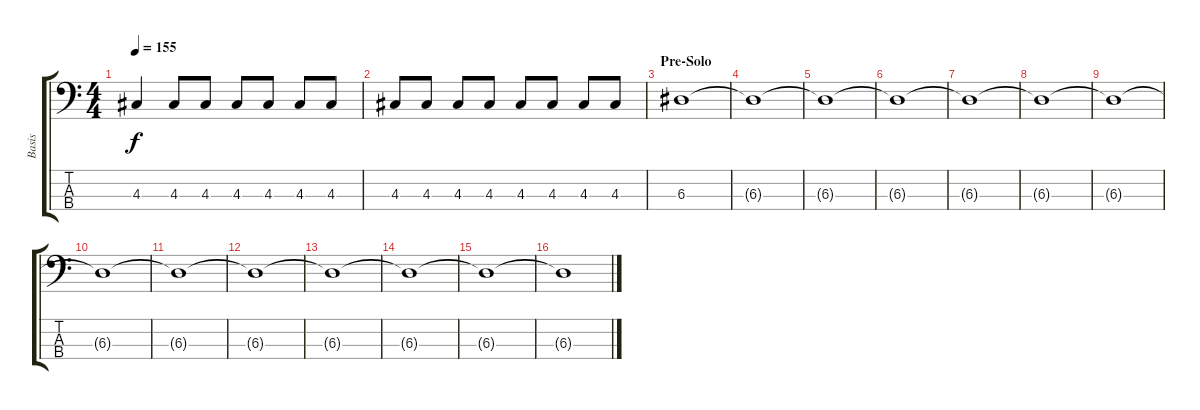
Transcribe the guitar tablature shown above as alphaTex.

\track ("Basis" "Basis") {instrument electricbassfinger}
\staff {score tabs}
\tuning (G2 D2 A1 E1) {hide}
\ts (4 4)
\tempo 155
\clef f4
\ks c
4.3.4{dy f} 4.3.8 4.3.8 4.3.8 4.3.8 4.3.8 4.3.8 |
4.3.8 4.3.8 4.3.8 4.3.8 4.3.8 4.3.8 4.3.8 4.3.8 |
\section ("" "Pre-Solo")
6.3.1 |
6.3{t}.1 |
6.3{t}.1 |
6.3{t}.1 |
6.3{t}.1 |
6.3{t}.1 |
6.3{t}.1 |
6.3{t}.1 |
\section ("" "")
6.3{t}.1 |
6.3{t}.1 |
6.3{t}.1 |
6.3{t}.1 |
6.3{t}.1 |
6.3{t}.1
